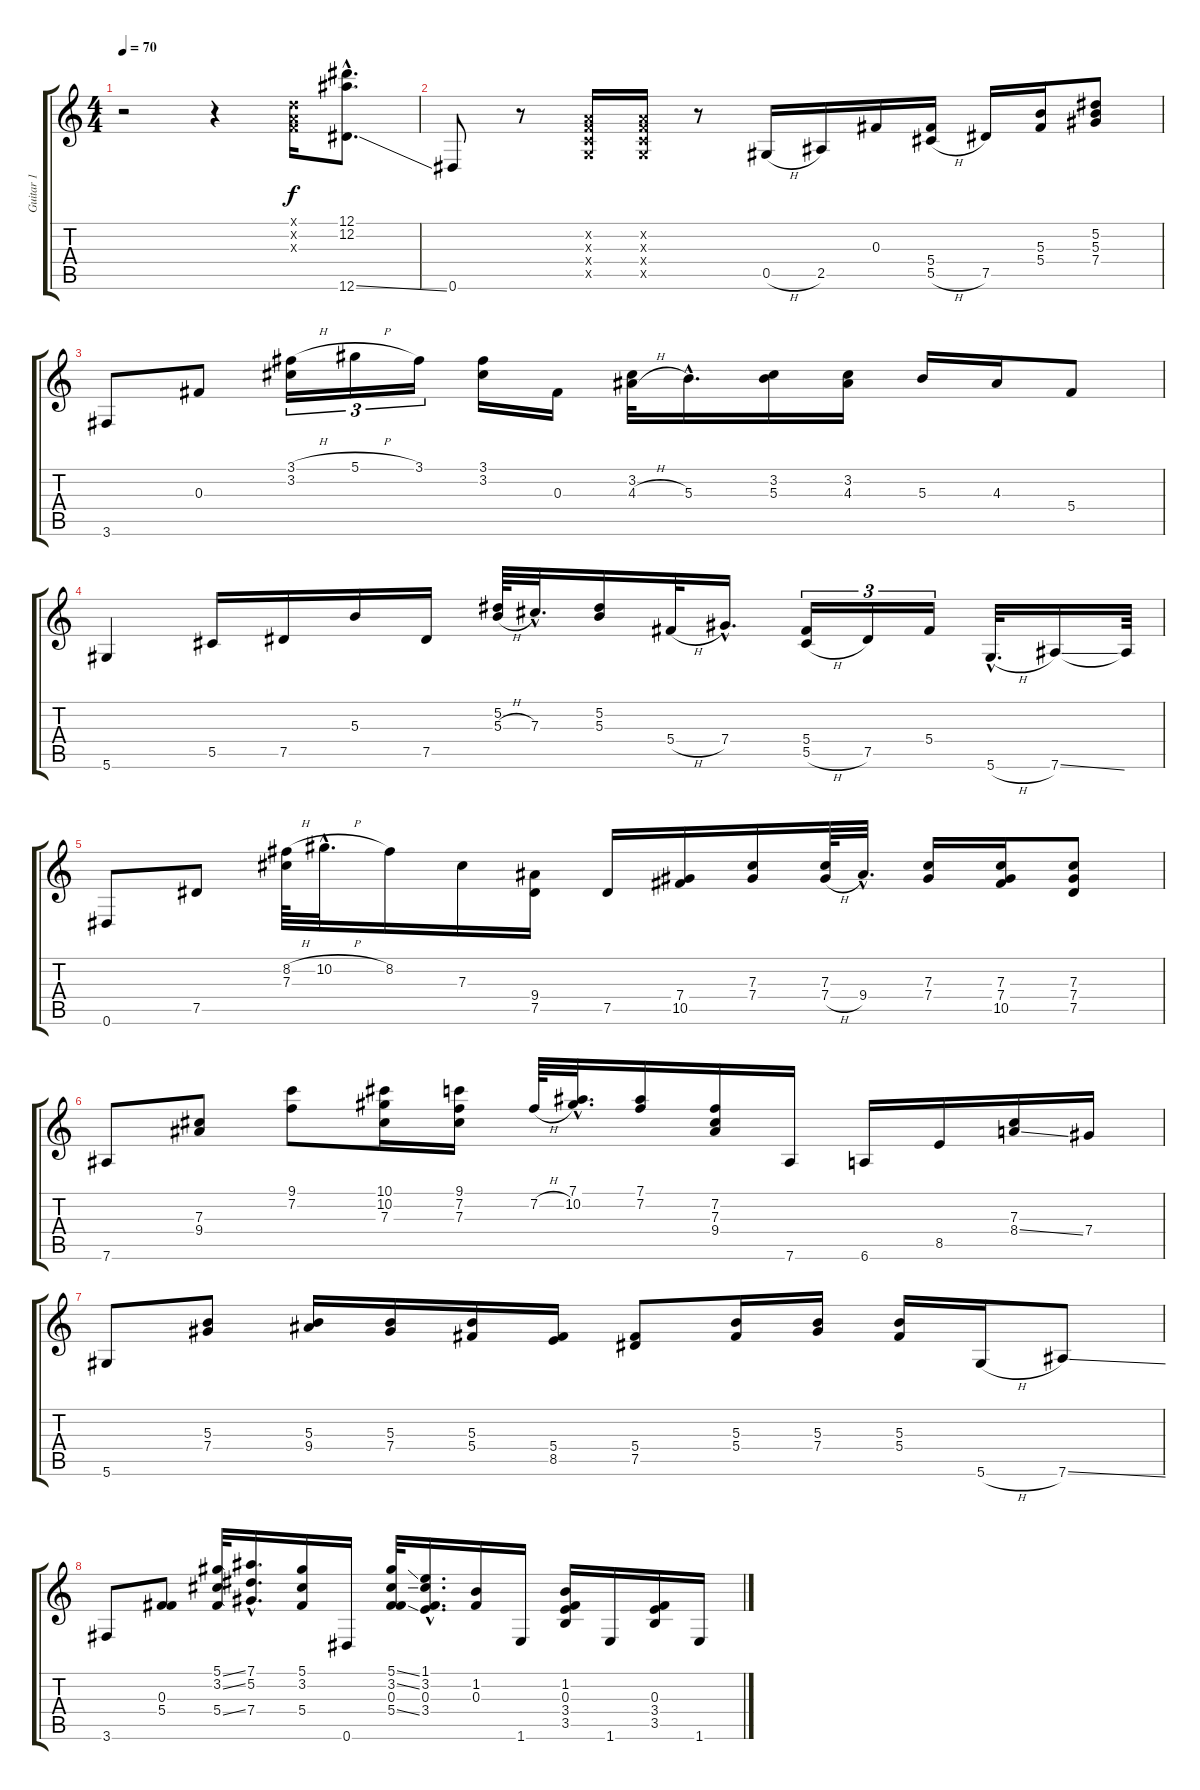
\track ("Guitar 1" "Guitar 1") {instrument electricguitarmuted}
\staff {score tabs}
\tuning (Eb4 Bb3 Gb3 Db3 Ab2 Eb2) {hide}
\ts (4 4)
\tempo 70
\clef g2
\ks c
r.2{dy f instrument electricguitarmuted} r.4 (-1.1{x} -1.2{x} -1.3{x}).16 (12.1{hac} 12.2{hac} 12.6{ss hac}).8{d} |
0.6.8 r.8 (-1.2{x} -1.3{x} -1.4{x} -1.5{x}).16 (-1.2{x} -1.3{x} -1.4{x} -1.5{x}).16 r.8 0.5{h}.16 2.5.16 0.3.16 (5.4 5.5{h}).16 7.5.16 (5.3 5.4).16 (5.2 5.3 7.4).8 |
3.6.8 0.3.8 (3.1{h} 3.2).16{tu (3 2)} 5.1{h}.16{tu (3 2)} 3.1.16{tu (3 2)} (3.1 3.2).16 0.3.16 (3.2 4.3{h}).32 5.3{hac}.16{d} (3.2 5.3).16 (3.2 4.3).16 5.3.16 4.3.16 5.4.8 |
5.6.4 5.5.16 7.5.16 5.3.16 7.5.16 (5.2 5.3{h}).64 7.3{hac}.32{d} (5.2 5.3).16 5.4{h}.32 7.4{hac}.16{d} (5.4 5.5{h}).16{tu (3 2)} 7.5.16{tu (3 2)} 5.4.16{tu (3 2)} 5.6{h hac}.32{d} 7.6{ss}.16 7.6{t}.64 |
0.6.8 7.5.8 (8.2{h} 7.3).64 10.2{h hac}.32{d} 8.2.16 7.3.16 (9.4 7.5).16 7.5.16 (7.4 10.5).16 (7.3 7.4).16 (7.3 7.4{h}).64 9.4{hac}.32{d} (7.3 7.4).16 (7.3 7.4 10.5).16 (7.3 7.4 7.5).8 |
7.6.8 (7.3 9.4).8 (9.1 7.2).8 (10.1 10.2 7.3).16 (9.1 7.2 7.3).16 7.2{h}.64 (7.1{hac} 10.2{hac}).32{d} (7.1 7.2).16 (7.2 7.3 9.4).16 7.6.16 6.6.16 8.5.16 (7.3 8.4{ss}).16 7.4.16 |
5.6.8 (5.3 7.4).8 (5.3 9.4).16 (5.3 7.4).16 (5.3 5.4).16 (5.4 8.5).16 (5.4 7.5).8 (5.3 5.4).16 (5.3 7.4).16 (5.3 5.4).16 5.6{h}.16 7.6{ss}.8 |
3.6.8 (0.3 5.4).8 (5.1{ss} 3.2{ss} 5.4{ss}).32 (7.1{hac} 5.2{hac} 7.4{hac}).16{d} (5.1 3.2 5.4).16 0.6.16 (5.1{ss} 3.2{ss} 0.3 5.4{ss}).32 (1.1{hac} 3.2{hac} 0.3{hac} 3.4{hac}).16{d} (1.2 0.3).16 1.6.16 (1.2 0.3 3.4 3.5).16 1.6.16 (0.3 3.4 3.5).16 1.6.16
